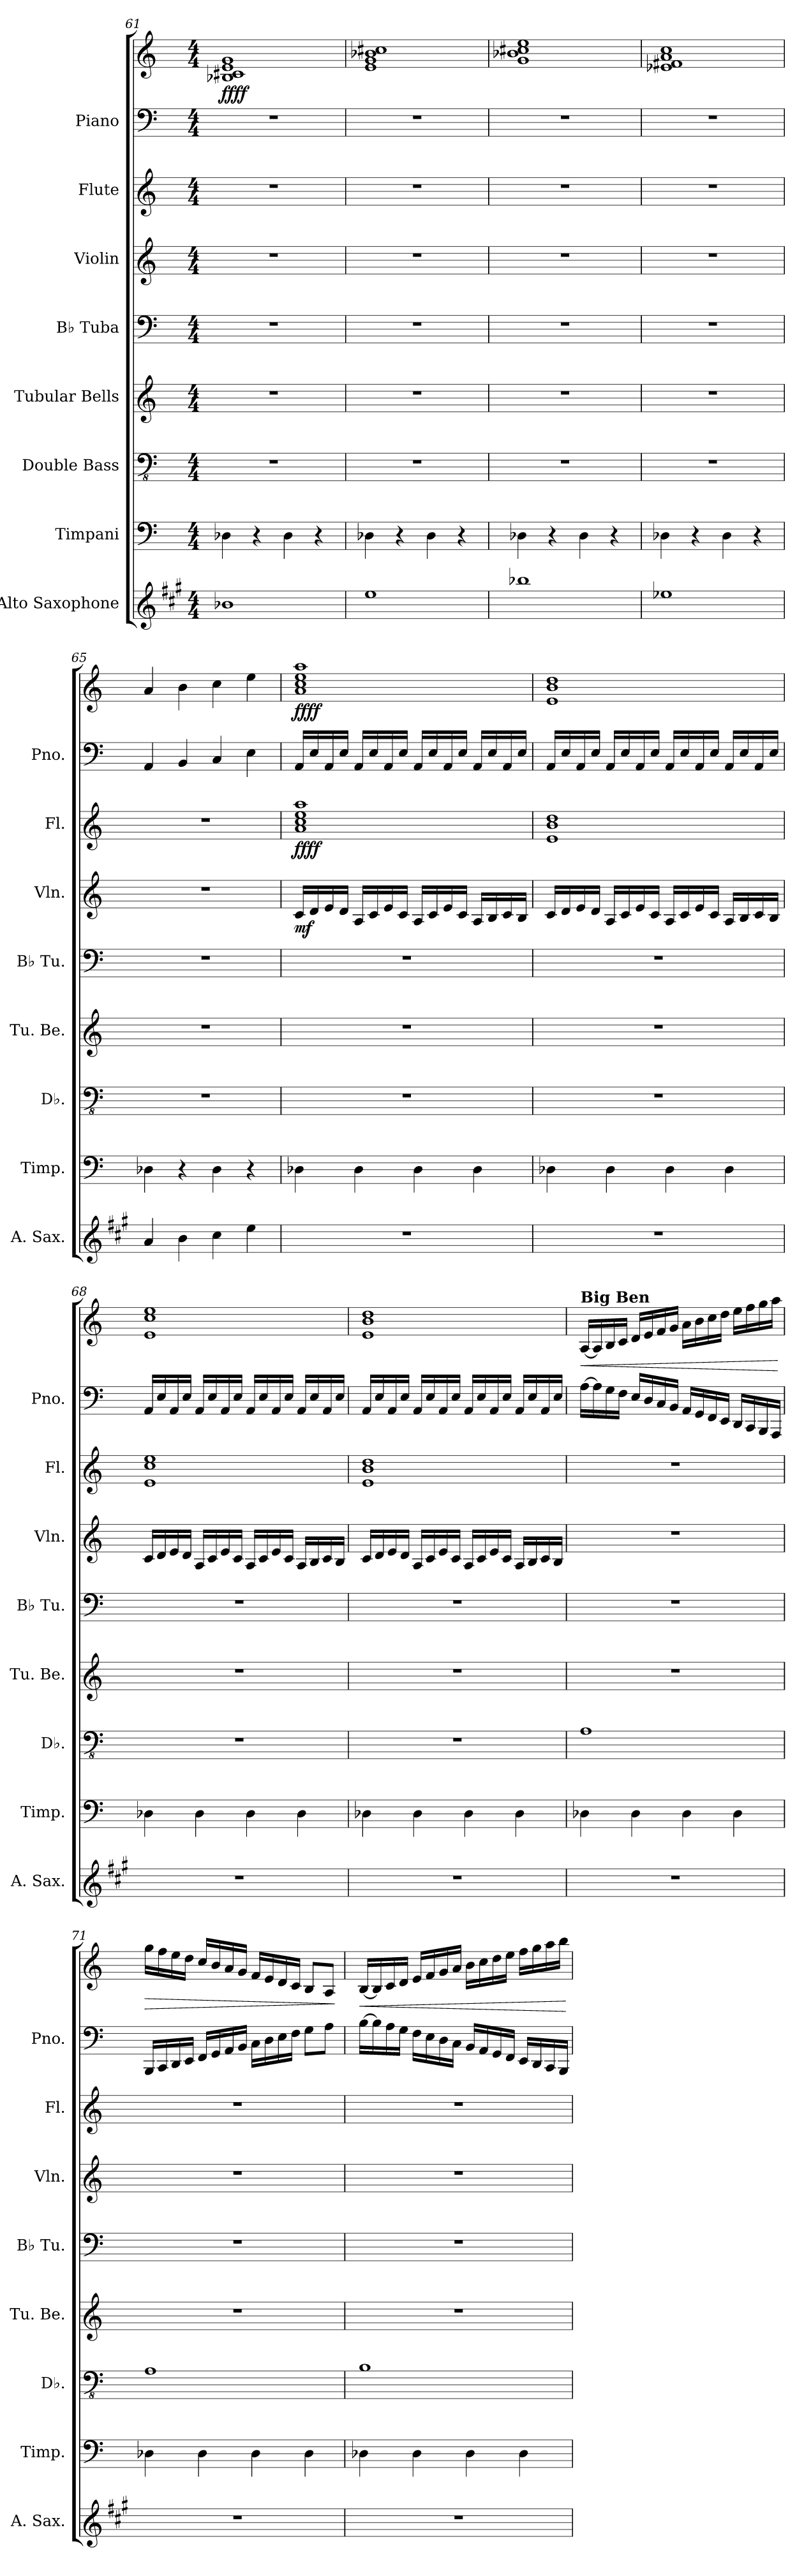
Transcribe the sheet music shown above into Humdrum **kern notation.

**kern	**kern	**kern	**kern	**kern	**kern	**dynam	**kern	**dynam	**kern	**kern	**dynam
*part8	*part7	*part6	*part5	*part4	*part3	*part3	*part2	*part2	*part1	*part1	*part1
*staff9	*staff8	*staff7	*staff6	*staff5	*staff4	*staff4	*staff3	*staff3	*staff2	*staff1	*staff1/2
*I"Alto Saxophone	*I"Timpani	*I"Double Bass	*I"Tubular Bells	*I"B♭ Tuba	*I"Violin	*	*I"Flute	*	*I"Piano	*	*
*I'A. Sax.	*I'Timp.	*I'Db.	*I'Tu. Be.	*I'B♭ Tu.	*I'Vln.	*	*I'Fl.	*	*I'Pno.	*	*
!!LO:PB:g=z
*clefG2	*clefF4	*clefFv4	*clefG2	*clefF4	*clefG2	*	*clefG2	*	*clefF4	*clefG2	*
*ITrd5c9	*	*ITrd7c12	*	*	*	*	*	*	*	*	*
*k[]	*k[]	*k[]	*k[]	*k[]	*k[]	*	*k[]	*	*k[]	*k[]	*
*M4/4	*M4/4	*M4/4	*M4/4	*M4/4	*M4/4	*	*M4/4	*	*M4/4	*M4/4	*
=61	=61	=61	=61	=61	=61	=61	=61	=61	=61	=61	=61
!	!	!	!	!	!	!	!	!	!	!	!LO:DY:b
!	!	!	!	!	!	!	!	!	!	!	!LO:DY:n=1:b
!	!	!	!	!	!	!	!	!	!	!	!LO:DY:n=2:b
!	!	!	!	!	!	!	!	!	!	!	!LO:DY:n=3:b
1d-X	4D-X\	1r	1r	1r	1r	.	1r	.	1r	1B-X 1c#X 1e 1g	f f f f
.	4r	.	.	.	.	.	.	.	.	.	.
.	4D-\	.	.	.	.	.	.	.	.	.	.
.	4r	.	.	.	.	.	.	.	.	.	.
=62	=62	=62	=62	=62	=62	=62	=62	=62	=62	=62	=62
1g	4D-X\	1r	1r	1r	1r	.	1r	.	1r	1e 1g 1b-X 1cc#X	.
.	4r	.	.	.	.	.	.	.	.	.	.
.	4D-\	.	.	.	.	.	.	.	.	.	.
.	4r	.	.	.	.	.	.	.	.	.	.
=63	=63	=63	=63	=63	=63	=63	=63	=63	=63	=63	=63
1dd-X	4D-X\	1r	1r	1r	1r	.	1r	.	1r	1g 1b-X 1cc#X 1ee	.
.	4r	.	.	.	.	.	.	.	.	.	.
.	4D-\	.	.	.	.	.	.	.	.	.	.
.	4r	.	.	.	.	.	.	.	.	.	.
=64	=64	=64	=64	=64	=64	=64	=64	=64	=64	=64	=64
1g-X	4D-X\	1r	1r	1r	1r	.	1r	.	1r	1e-X 1f#X 1a 1cc	.
.	4r	.	.	.	.	.	.	.	.	.	.
.	4D-\	.	.	.	.	.	.	.	.	.	.
.	4r	.	.	.	.	.	.	.	.	.	.
=65	=65	=65	=65	=65	=65	=65	=65	=65	=65	=65	=65
4c/	4D-X\	1r	1r	1r	1r	.	1r	.	4AA/	4a/	.
4d\	4r	.	.	.	.	.	.	.	4BB/	4b\	.
4e\	4D-\	.	.	.	.	.	.	.	4C/	4cc\	.
4g\	4r	.	.	.	.	.	.	.	4E\	4ee\	.
!!LO:PB:g=z
=66	=66	=66	=66	=66	=66	=66	=66	=66	=66	=66	=66
!	!	!	!	!	!	!LO:DY:b	!	!LO:DY:b	!	!	!
!	!	!	!	!	!	!	!	!LO:DY:n=1:b	!	!	!
!	!	!	!	!	!	!	!	!LO:DY:n=2:b	!	!	!
!	!	!	!	!	!	!	!	!LO:DY:n=3:b	!	!	!LO:DY:b
!	!	!	!	!	!	!	!	!	!	!	!LO:DY:n=1:b
!	!	!	!	!	!	!	!	!	!	!	!LO:DY:n=2:b
!	!	!	!	!	!	!	!	!	!	!	!LO:DY:n=3:b
1r	4D-X\	1r	1r	1r	16c/LL	mf	1a 1cc 1ee 1aa	f f f f	16AA/LL	1a 1cc 1ee 1aa	f f f f
.	.	.	.	.	16d/	.	.	.	16E/	.	.
.	.	.	.	.	16e/	.	.	.	16AA/	.	.
.	.	.	.	.	16d/JJ	.	.	.	16E/JJ	.	.
.	4D-\	.	.	.	16A/LL	.	.	.	16AA/LL	.	.
.	.	.	.	.	16c/	.	.	.	16E/	.	.
.	.	.	.	.	16e/	.	.	.	16AA/	.	.
.	.	.	.	.	16c/JJ	.	.	.	16E/JJ	.	.
.	4D-\	.	.	.	16A/LL	.	.	.	16AA/LL	.	.
.	.	.	.	.	16c/	.	.	.	16E/	.	.
.	.	.	.	.	16e/	.	.	.	16AA/	.	.
.	.	.	.	.	16c/JJ	.	.	.	16E/JJ	.	.
.	4D-\	.	.	.	16A/LL	.	.	.	16AA/LL	.	.
.	.	.	.	.	16B/	.	.	.	16E/	.	.
.	.	.	.	.	16c/	.	.	.	16AA/	.	.
.	.	.	.	.	16B/JJ	.	.	.	16E/JJ	.	.
=67	=67	=67	=67	=67	=67	=67	=67	=67	=67	=67	=67
1r	4D-X\	1r	1r	1r	16c/LL	.	1e 1b 1dd	.	16AA/LL	1e 1b 1dd	.
.	.	.	.	.	16d/	.	.	.	16E/	.	.
.	.	.	.	.	16e/	.	.	.	16AA/	.	.
.	.	.	.	.	16d/JJ	.	.	.	16E/JJ	.	.
.	4D-\	.	.	.	16A/LL	.	.	.	16AA/LL	.	.
.	.	.	.	.	16c/	.	.	.	16E/	.	.
.	.	.	.	.	16e/	.	.	.	16AA/	.	.
.	.	.	.	.	16c/JJ	.	.	.	16E/JJ	.	.
.	4D-\	.	.	.	16A/LL	.	.	.	16AA/LL	.	.
.	.	.	.	.	16c/	.	.	.	16E/	.	.
.	.	.	.	.	16e/	.	.	.	16AA/	.	.
.	.	.	.	.	16c/JJ	.	.	.	16E/JJ	.	.
.	4D-\	.	.	.	16A/LL	.	.	.	16AA/LL	.	.
.	.	.	.	.	16B/	.	.	.	16E/	.	.
.	.	.	.	.	16c/	.	.	.	16AA/	.	.
.	.	.	.	.	16B/JJ	.	.	.	16E/JJ	.	.
!!LO:PB:g=z
=68	=68	=68	=68	=68	=68	=68	=68	=68	=68	=68	=68
1r	4D-X\	1r	1r	1r	16c/LL	.	1e 1cc 1ee	.	16AA/LL	1e 1cc 1ee	.
.	.	.	.	.	16d/	.	.	.	16E/	.	.
.	.	.	.	.	16e/	.	.	.	16AA/	.	.
.	.	.	.	.	16d/JJ	.	.	.	16E/JJ	.	.
.	4D-\	.	.	.	16A/LL	.	.	.	16AA/LL	.	.
.	.	.	.	.	16c/	.	.	.	16E/	.	.
.	.	.	.	.	16e/	.	.	.	16AA/	.	.
.	.	.	.	.	16c/JJ	.	.	.	16E/JJ	.	.
.	4D-\	.	.	.	16A/LL	.	.	.	16AA/LL	.	.
.	.	.	.	.	16c/	.	.	.	16E/	.	.
.	.	.	.	.	16e/	.	.	.	16AA/	.	.
.	.	.	.	.	16c/JJ	.	.	.	16E/JJ	.	.
.	4D-\	.	.	.	16A/LL	.	.	.	16AA/LL	.	.
.	.	.	.	.	16B/	.	.	.	16E/	.	.
.	.	.	.	.	16c/	.	.	.	16AA/	.	.
.	.	.	.	.	16B/JJ	.	.	.	16E/JJ	.	.
=69	=69	=69	=69	=69	=69	=69	=69	=69	=69	=69	=69
1r	4D-X\	1r	1r	1r	16c/LL	.	1e 1b 1dd	.	16AA/LL	1e 1b 1dd	.
.	.	.	.	.	16d/	.	.	.	16E/	.	.
.	.	.	.	.	16e/	.	.	.	16AA/	.	.
.	.	.	.	.	16d/JJ	.	.	.	16E/JJ	.	.
.	4D-\	.	.	.	16A/LL	.	.	.	16AA/LL	.	.
.	.	.	.	.	16c/	.	.	.	16E/	.	.
.	.	.	.	.	16e/	.	.	.	16AA/	.	.
.	.	.	.	.	16c/JJ	.	.	.	16E/JJ	.	.
.	4D-\	.	.	.	16A/LL	.	.	.	16AA/LL	.	.
.	.	.	.	.	16c/	.	.	.	16E/	.	.
.	.	.	.	.	16e/	.	.	.	16AA/	.	.
.	.	.	.	.	16c/JJ	.	.	.	16E/JJ	.	.
.	4D-\	.	.	.	16A/LL	.	.	.	16AA/LL	.	.
.	.	.	.	.	16B/	.	.	.	16E/	.	.
.	.	.	.	.	16c/	.	.	.	16AA/	.	.
.	.	.	.	.	16B/JJ	.	.	.	16E/JJ	.	.
!!LO:PB:g=z
=70	=70	=70	=70	=70	=70	=70	=70	=70	=70	=70	=70
!	!	!	!	!	!	!	!	!	!	!LO:TX:a:B:t=Big Ben	!
!	!	!	!	!	!	!	!	!	!	!	!LO:HP:b
1r	4D-X\	1AAA	1r	1r	1r	.	1r	.	[16A\LL	[16A/LL	<
.	.	.	.	.	.	.	.	.	16A\]	16A/]	.
.	.	.	.	.	.	.	.	.	16G\	16B/	.
.	.	.	.	.	.	.	.	.	16F\JJ	16c/JJ	.
.	4D-\	.	.	.	.	.	.	.	16E/LL	16d/LL	.
.	.	.	.	.	.	.	.	.	16D/	16e/	.
.	.	.	.	.	.	.	.	.	16C/	16f/	.
.	.	.	.	.	.	.	.	.	16BB/JJ	16g/JJ	.
.	4D-\	.	.	.	.	.	.	.	16AA/LL	16a\LL	.
.	.	.	.	.	.	.	.	.	16GG/	16b\	.
.	.	.	.	.	.	.	.	.	16FF/	16cc\	.
.	.	.	.	.	.	.	.	.	16EE/JJ	16dd\JJ	.
.	4D-\	.	.	.	.	.	.	.	16DD/LL	16ee\LL	.
.	.	.	.	.	.	.	.	.	16CC/	16ff\	.
.	.	.	.	.	.	.	.	.	16BBB/	16gg\	.
.	.	.	.	.	.	.	.	.	16AAA/JJ	16aa\JJ	.
.	.	.	.	.	.	.	.	.	.	.	[
=71	=71	=71	=71	=71	=71	=71	=71	=71	=71	=71	=71
!	!	!	!	!	!	!	!	!	!	!	!LO:HP:b
1r	4D-X\	1AAA	1r	1r	1r	.	1r	.	16BBB/LL	16gg\LL	>
.	.	.	.	.	.	.	.	.	16CC/	16ff\	.
.	.	.	.	.	.	.	.	.	16DD/	16ee\	.
.	.	.	.	.	.	.	.	.	16EE/JJ	16dd\JJ	.
.	4D-\	.	.	.	.	.	.	.	16FF/LL	16cc/LL	.
.	.	.	.	.	.	.	.	.	16GG/	16b/	.
.	.	.	.	.	.	.	.	.	16AA/	16a/	.
.	.	.	.	.	.	.	.	.	16BB/JJ	16g/JJ	.
.	4D-\	.	.	.	.	.	.	.	16C\LL	16f/LL	.
.	.	.	.	.	.	.	.	.	16D\	16e/	.
.	.	.	.	.	.	.	.	.	16E\	16d/	.
.	.	.	.	.	.	.	.	.	16F\JJ	16c/JJ	.
.	4D-\	.	.	.	.	.	.	.	8G\L	8B/L	.
.	.	.	.	.	.	.	.	.	8A\J	8A/J	.
.	.	.	.	.	.	.	.	.	.	.	]
!!LO:PB:g=z
=72	=72	=72	=72	=72	=72	=72	=72	=72	=72	=72	=72
!	!	!	!	!	!	!	!	!	!	!	!LO:HP:b
1r	4D-X\	1BBB	1r	1r	1r	.	1r	.	[16B\LL	[16B/LL	<
.	.	.	.	.	.	.	.	.	16B\]	16B/]	.
.	.	.	.	.	.	.	.	.	16A\	16c/	.
.	.	.	.	.	.	.	.	.	16G\JJ	16d/JJ	.
.	4D-\	.	.	.	.	.	.	.	16F\LL	16e/LL	.
.	.	.	.	.	.	.	.	.	16E\	16f/	.
.	.	.	.	.	.	.	.	.	16D\	16g/	.
.	.	.	.	.	.	.	.	.	16C\JJ	16a/JJ	.
.	4D-\	.	.	.	.	.	.	.	16BB/LL	16b\LL	.
.	.	.	.	.	.	.	.	.	16AA/	16cc\	.
.	.	.	.	.	.	.	.	.	16GG/	16dd\	.
.	.	.	.	.	.	.	.	.	16FF/JJ	16ee\JJ	.
.	4D-\	.	.	.	.	.	.	.	16EE/LL	16ff\LL	.
.	.	.	.	.	.	.	.	.	16DD/	16gg\	.
.	.	.	.	.	.	.	.	.	16CC/	16aa\	.
.	.	.	.	.	.	.	.	.	16BBB/JJ	16bb\JJ	.
.	.	.	.	.	.	.	.	.	.	.	[
=	=	=	=	=	=	=	=	=	=	=	=
*-	*-	*-	*-	*-	*-	*-	*-	*-	*-	*-	*-
